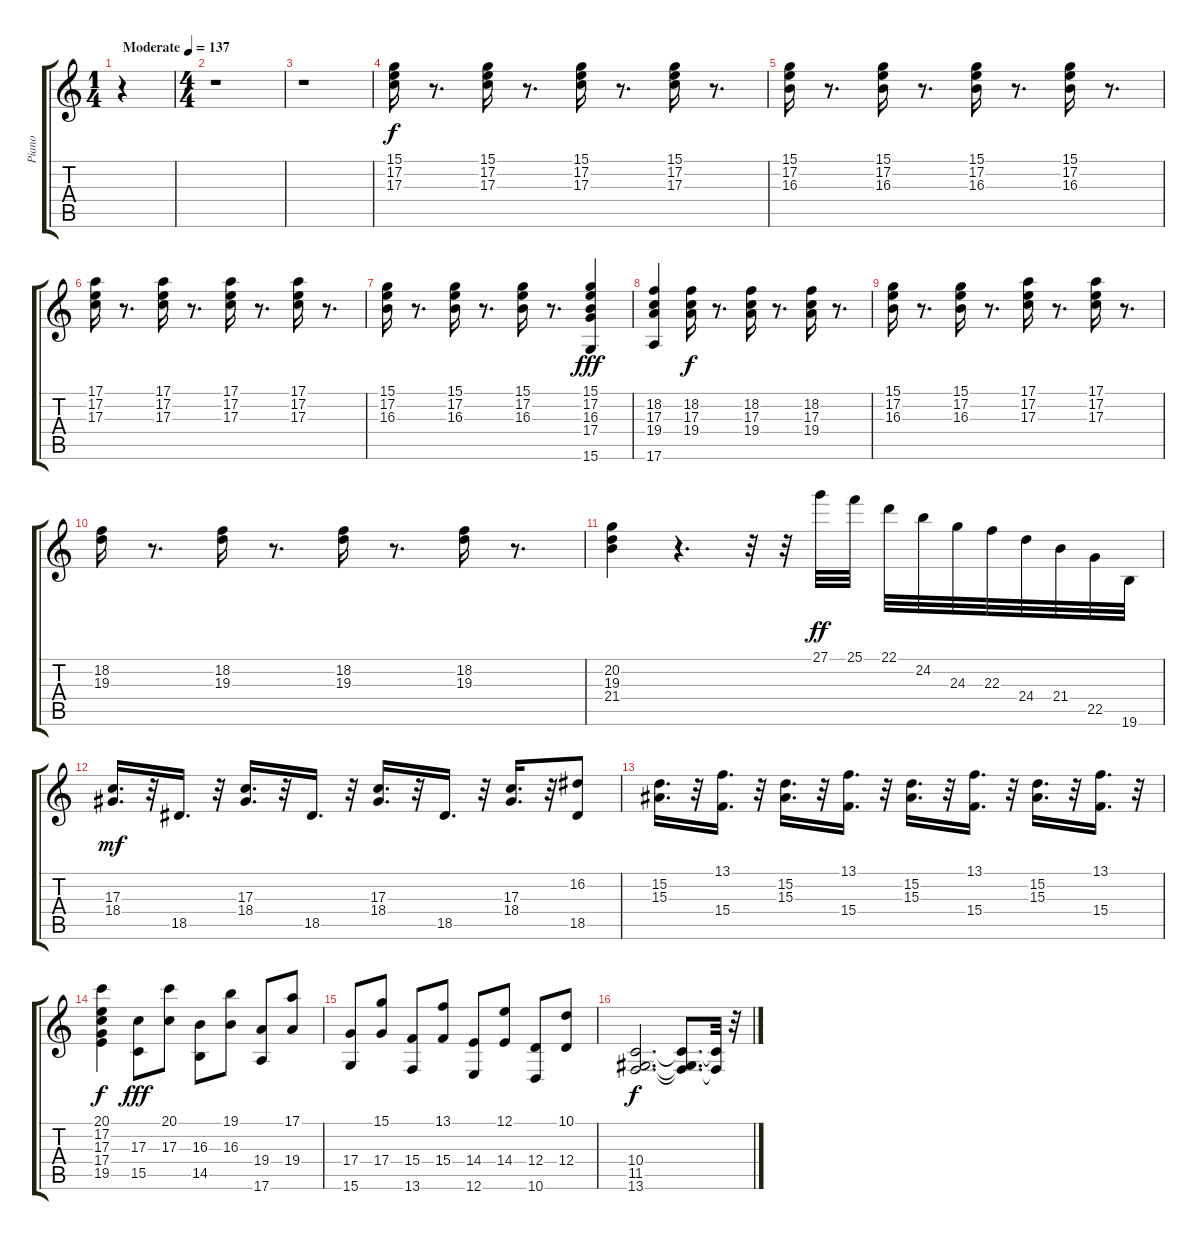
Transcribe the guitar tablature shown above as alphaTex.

\track ("Piano" "Piano") {instrument brightacousticpiano}
\staff {score tabs}
\tuning (E4 B3 G3 D3 A2 E2) {hide}
\ts (1 4)
\tempo (137 "Moderate")
\clef g2
\ks c
r.4{dy f instrument brightacousticpiano} |
\ts (4 4)
r.1 |
r.1 |
(15.1 17.2 17.3).16 r.8{d} (15.1 17.2 17.3).16 r.8{d} (15.1 17.2 17.3).16 r.8{d} (15.1 17.2 17.3).16 r.8{d} |
(15.1 17.2 16.3).16 r.8{d} (15.1 17.2 16.3).16 r.8{d} (15.1 17.2 16.3).16 r.8{d} (15.1 17.2 16.3).16 r.8{d} |
(17.1 17.2 17.3).16 r.8{d} (17.1 17.2 17.3).16 r.8{d} (17.1 17.2 17.3).16 r.8{d} (17.1 17.2 17.3).16 r.8{d} |
(15.1 17.2 16.3).16 r.8{d} (15.1 17.2 16.3).16 r.8{d} (15.1 17.2 16.3).16 r.8{d} (15.1 17.2 16.3 17.4 15.6).4{dy fff} |
(18.2 17.3 19.4 17.6).4 (18.2 17.3 19.4).16{dy f} r.8{d} (18.2 17.3 19.4).16 r.8{d} (18.2 17.3 19.4).16 r.8{d} |
(15.1 17.2 16.3).16 r.8{d} (15.1 17.2 16.3).16 r.8{d} (17.1 17.2 17.3).16 r.8{d} (17.1 17.2 17.3).16 r.8{d} |
(18.2 19.3).16 r.8{d} (18.2 19.3).16 r.8{d} (18.2 19.3).16 r.8{d} (18.2 19.3).16 r.8{d} |
(20.2 19.3 21.4).4 r.4{d} r.32 r.32 27.1.32{dy ff} 25.1.32 22.1.32 24.2.32 24.3.32 22.3.32 24.4.32 21.4.32 22.5.32 19.6.32 |
(17.3 18.4).16{d dy mf} r.32 18.5.16{d} r.32 (17.3 18.4).16{d} r.32 18.5.16{d} r.32 (17.3 18.4).16{d} r.32 18.5.16{d} r.32 (17.3 18.4).16{d} r.32 (16.2 18.5).8 |
(15.2 15.3).16{d} r.32 (13.1 15.4).16{d} r.32 (15.2 15.3).16{d} r.32 (13.1 15.4).16{d} r.32 (15.2 15.3).16{d} r.32 (13.1 15.4).16{d} r.32 (15.2 15.3).16{d} r.32 (13.1 15.4).16{d} r.32 |
(20.1 17.2 17.3 17.4 19.5).4{dy f} (17.3 15.5).8{dy fff} (20.1 17.3).8 (16.3 14.5).8 (19.1 16.3).8 (19.4 17.6).8 (17.1 19.4).8 |
(17.4 15.6).8 (15.1 17.4).8 (15.4 13.6).8 (13.1 15.4).8 (14.4 12.6).8 (12.1 14.4).8 (12.4 10.6).8 (10.1 12.4).8 |
(10.4 11.5 13.6).2{d dy f} (10.4{t} 11.5{t} 13.6{t}).8{d} (10.4{t} 13.6{t}).32 r.32
